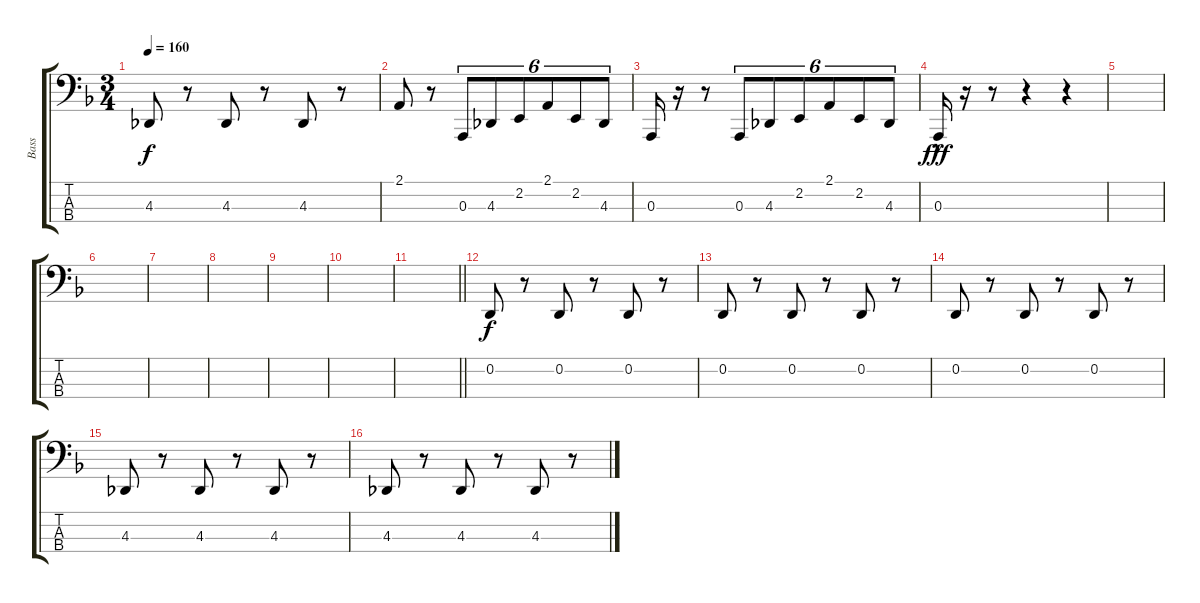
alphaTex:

\track ("Bass" "Bass") {instrument stringensemble1}
\staff {score tabs}
\tuning (G2 D2 A1 Gb0) {hide}
\ts (3 4)
\tempo 160
\clef f4
\ks f
4.3.8{dy f} r.8 4.3.8 r.8 4.3.8 r.8 |
2.1.8 r.8 0.3.8{tu (6 4)} 4.3.8{tu (6 4)} 2.2.8{tu (6 4)} 2.1.8{tu (6 4)} 2.2.8{tu (6 4)} 4.3.8{tu (6 4)} |
0.3.16 r.16 r.8 0.3.8{tu (6 4)} 4.3.8{tu (6 4)} 2.2.8{tu (6 4)} 2.1.8{tu (6 4)} 2.2.8{tu (6 4)} 4.3.8{tu (6 4)} |
0.3{hac}.16{dy fff} r.16 r.8 r.4 r.4 |
|
|
|
|
|
|
\barLineRight lightlight
|
0.2.8{dy f} r.8 0.2.8 r.8 0.2.8 r.8 |
0.2.8 r.8 0.2.8 r.8 0.2.8 r.8 |
0.2.8 r.8 0.2.8 r.8 0.2.8 r.8 |
4.3.8 r.8 4.3.8 r.8 4.3.8 r.8 |
4.3.8 r.8 4.3.8 r.8 4.3.8 r.8
